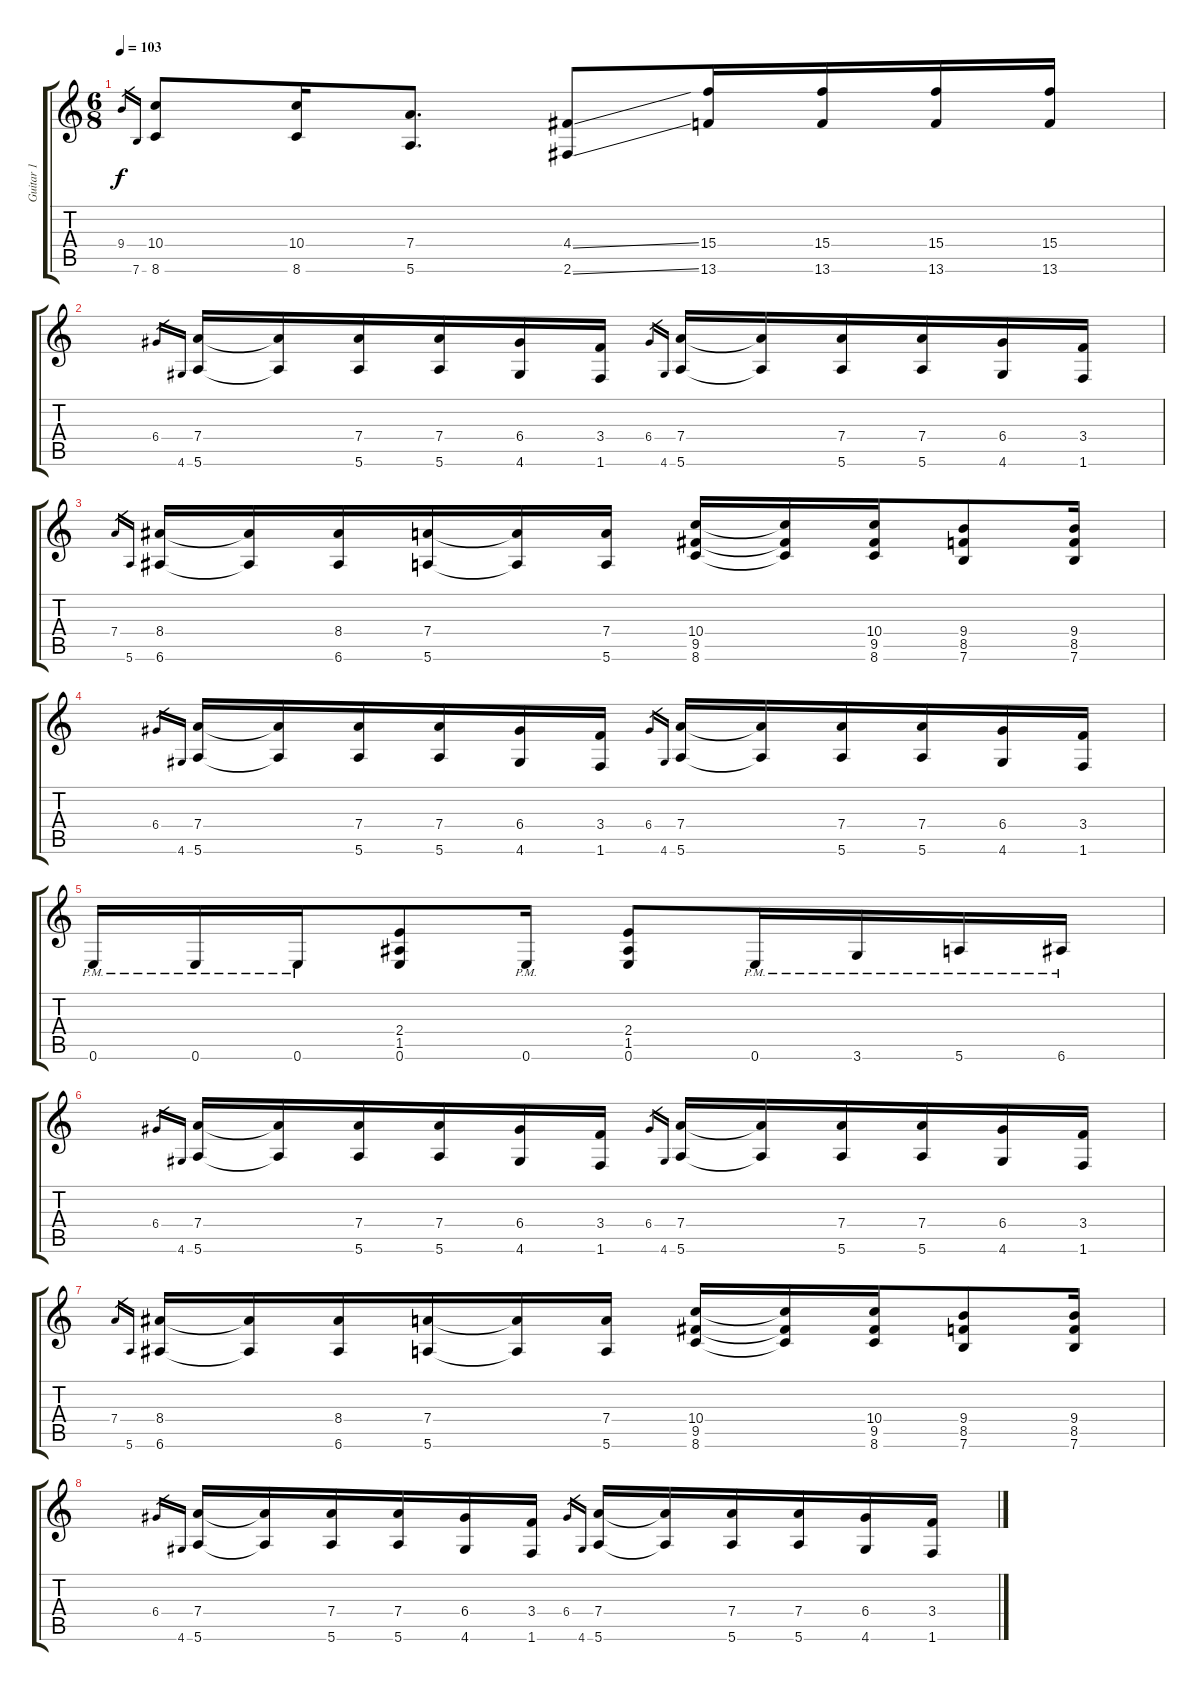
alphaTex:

\track ("Guitar 1" "Guitar 1") {instrument distortionguitar}
\staff {score tabs}
\tuning (E4 B3 G3 D3 A2 E2) {hide}
\ts (6 8)
\tempo 103
\clef g2
\ks c
9.4.16{gr dy f} 7.6.16{gr} (10.4 8.6).8 (10.4 8.6).16 (7.4 5.6).8{d} (4.4{ss} 2.6{ss}).8 (15.4 13.6).16 (15.4 13.6).16 (15.4 13.6).16 (15.4 13.6).16 |
6.4.16{gr} 4.6.16{gr} (7.4 5.6).16 (7.4{t} 5.6{t}).16 (7.4 5.6).16 (7.4 5.6).16 (6.4 4.6).16 (3.4 1.6).16 6.4.16{gr} 4.6.16{gr} (7.4 5.6).16 (7.4{t} 5.6{t}).16 (7.4 5.6).16 (7.4 5.6).16 (6.4 4.6).16 (3.4 1.6).16 |
7.4.16{gr} 5.6.16{gr} (8.4 6.6).16 (8.4{t} 6.6{t}).16 (8.4 6.6).16 (7.4 5.6).16 (7.4{t} 5.6{t}).16 (7.4 5.6).16 (10.4 9.5 8.6).16 (10.4{t} 9.5{t} 8.6{t}).16 (10.4 9.5 8.6).16 (9.4 8.5 7.6).8 (9.4 8.5 7.6).16 |
6.4.16{gr} 4.6.16{gr} (7.4 5.6).16 (7.4{t} 5.6{t}).16 (7.4 5.6).16 (7.4 5.6).16 (6.4 4.6).16 (3.4 1.6).16 6.4.16{gr} 4.6.16{gr} (7.4 5.6).16 (7.4{t} 5.6{t}).16 (7.4 5.6).16 (7.4 5.6).16 (6.4 4.6).16 (3.4 1.6).16 |
0.6{pm}.16 0.6{pm}.16 0.6{pm}.16 (2.4 1.5 0.6).8 0.6{pm}.16 (2.4 1.5 0.6).8 0.6{pm}.16 3.6{pm}.16 5.6{pm}.16 6.6{pm}.16 |
6.4.16{gr} 4.6.16{gr} (7.4 5.6).16 (7.4{t} 5.6{t}).16 (7.4 5.6).16 (7.4 5.6).16 (6.4 4.6).16 (3.4 1.6).16 6.4.16{gr} 4.6.16{gr} (7.4 5.6).16 (7.4{t} 5.6{t}).16 (7.4 5.6).16 (7.4 5.6).16 (6.4 4.6).16 (3.4 1.6).16 |
7.4.16{gr} 5.6.16{gr} (8.4 6.6).16 (8.4{t} 6.6{t}).16 (8.4 6.6).16 (7.4 5.6).16 (7.4{t} 5.6{t}).16 (7.4 5.6).16 (10.4 9.5 8.6).16 (10.4{t} 9.5{t} 8.6{t}).16 (10.4 9.5 8.6).16 (9.4 8.5 7.6).8 (9.4 8.5 7.6).16 |
6.4.16{gr} 4.6.16{gr} (7.4 5.6).16 (7.4{t} 5.6{t}).16 (7.4 5.6).16 (7.4 5.6).16 (6.4 4.6).16 (3.4 1.6).16 6.4.16{gr} 4.6.16{gr} (7.4 5.6).16 (7.4{t} 5.6{t}).16 (7.4 5.6).16 (7.4 5.6).16 (6.4 4.6).16 (3.4 1.6).16
